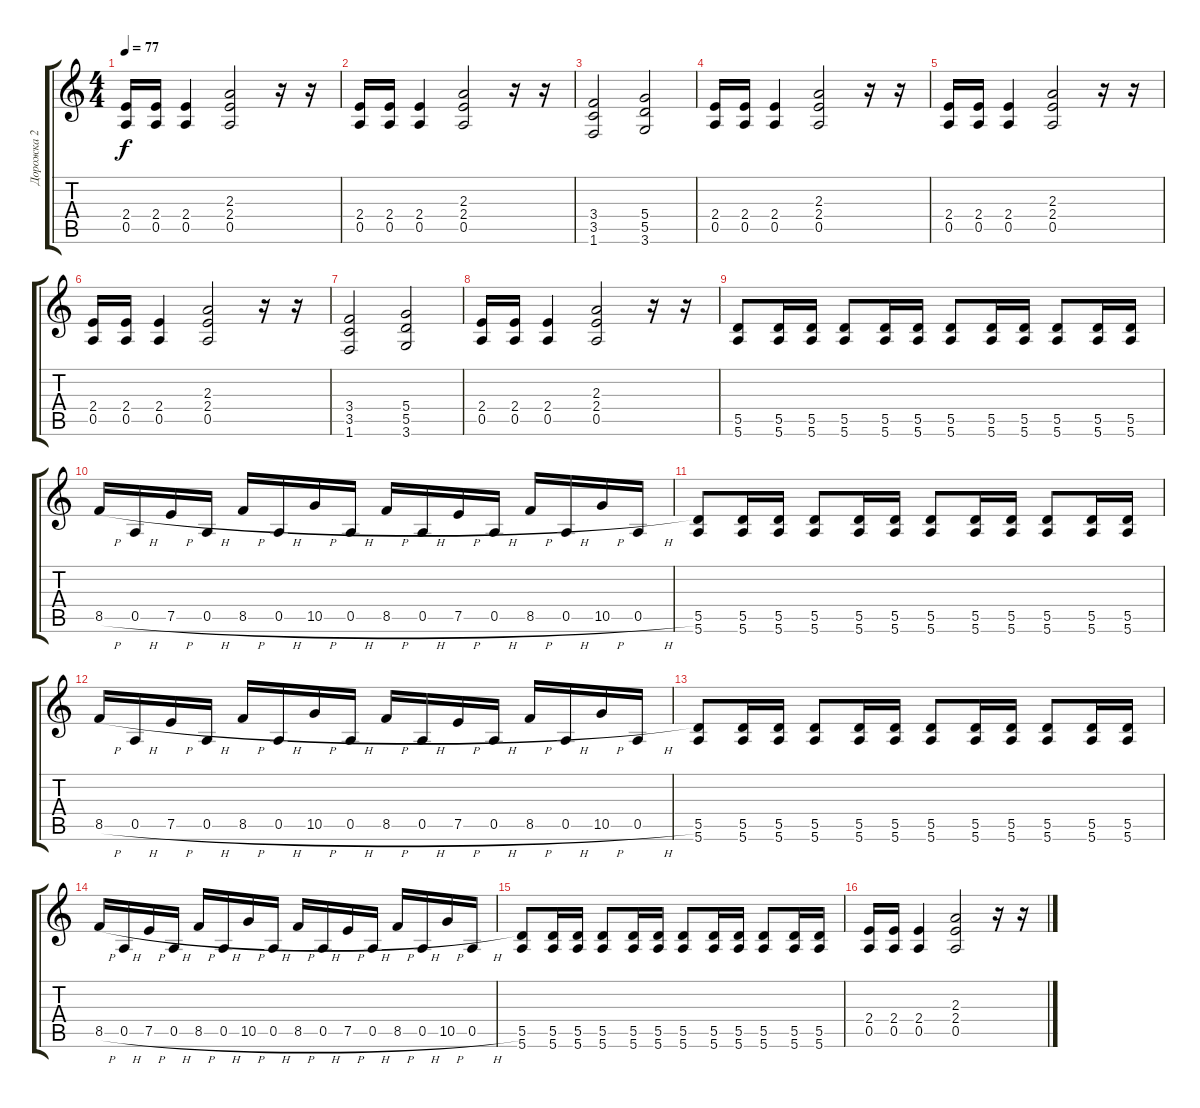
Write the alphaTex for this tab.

\track ("Дорожка 2" "Дорожка 2") {instrument distortionguitar}
\staff {score tabs}
\tuning (E4 B3 G3 D3 A2 E2) {hide}
\ts (4 4)
\tempo 77
\clef g2
\ks c
(2.4 0.5).16{dy f} (2.4 0.5).16 (2.4 0.5).4 (2.3 2.4 0.5).2 r.16 r.16 |
(2.4 0.5).16 (2.4 0.5).16 (2.4 0.5).4 (2.3 2.4 0.5).2 r.16 r.16 |
(3.4 3.5 1.6).2 (5.4 5.5 3.6).2 |
(2.4 0.5).16 (2.4 0.5).16 (2.4 0.5).4 (2.3 2.4 0.5).2 r.16 r.16 |
(2.4 0.5).16 (2.4 0.5).16 (2.4 0.5).4 (2.3 2.4 0.5).2 r.16 r.16 |
(2.4 0.5).16 (2.4 0.5).16 (2.4 0.5).4 (2.3 2.4 0.5).2 r.16 r.16 |
(3.4 3.5 1.6).2 (5.4 5.5 3.6).2 |
(2.4 0.5).16 (2.4 0.5).16 (2.4 0.5).4 (2.3 2.4 0.5).2 r.16 r.16 |
(5.5 5.6).8 (5.5 5.6).16 (5.5 5.6).16 (5.5 5.6).8 (5.5 5.6).16 (5.5 5.6).16 (5.5 5.6).8 (5.5 5.6).16 (5.5 5.6).16 (5.5 5.6).8 (5.5 5.6).16 (5.5 5.6).16 |
8.5{h}.16 0.5{h}.16 7.5{h}.16 0.5{h}.16 8.5{h}.16 0.5{h}.16 10.5{h}.16 0.5{h}.16 8.5{h}.16 0.5{h}.16 7.5{h}.16 0.5{h}.16 8.5{h}.16 0.5{h}.16 10.5{h}.16 0.5{h}.16 |
(5.5 5.6).8 (5.5 5.6).16 (5.5 5.6).16 (5.5 5.6).8 (5.5 5.6).16 (5.5 5.6).16 (5.5 5.6).8 (5.5 5.6).16 (5.5 5.6).16 (5.5 5.6).8 (5.5 5.6).16 (5.5 5.6).16 |
8.5{h}.16 0.5{h}.16 7.5{h}.16 0.5{h}.16 8.5{h}.16 0.5{h}.16 10.5{h}.16 0.5{h}.16 8.5{h}.16 0.5{h}.16 7.5{h}.16 0.5{h}.16 8.5{h}.16 0.5{h}.16 10.5{h}.16 0.5{h}.16 |
(5.5 5.6).8 (5.5 5.6).16 (5.5 5.6).16 (5.5 5.6).8 (5.5 5.6).16 (5.5 5.6).16 (5.5 5.6).8 (5.5 5.6).16 (5.5 5.6).16 (5.5 5.6).8 (5.5 5.6).16 (5.5 5.6).16 |
8.5{h}.16 0.5{h}.16 7.5{h}.16 0.5{h}.16 8.5{h}.16 0.5{h}.16 10.5{h}.16 0.5{h}.16 8.5{h}.16 0.5{h}.16 7.5{h}.16 0.5{h}.16 8.5{h}.16 0.5{h}.16 10.5{h}.16 0.5{h}.16 |
(5.5 5.6).8 (5.5 5.6).16 (5.5 5.6).16 (5.5 5.6).8 (5.5 5.6).16 (5.5 5.6).16 (5.5 5.6).8 (5.5 5.6).16 (5.5 5.6).16 (5.5 5.6).8 (5.5 5.6).16 (5.5 5.6).16 |
(2.4 0.5).16 (2.4 0.5).16 (2.4 0.5).4 (2.3 2.4 0.5).2 r.16 r.16
